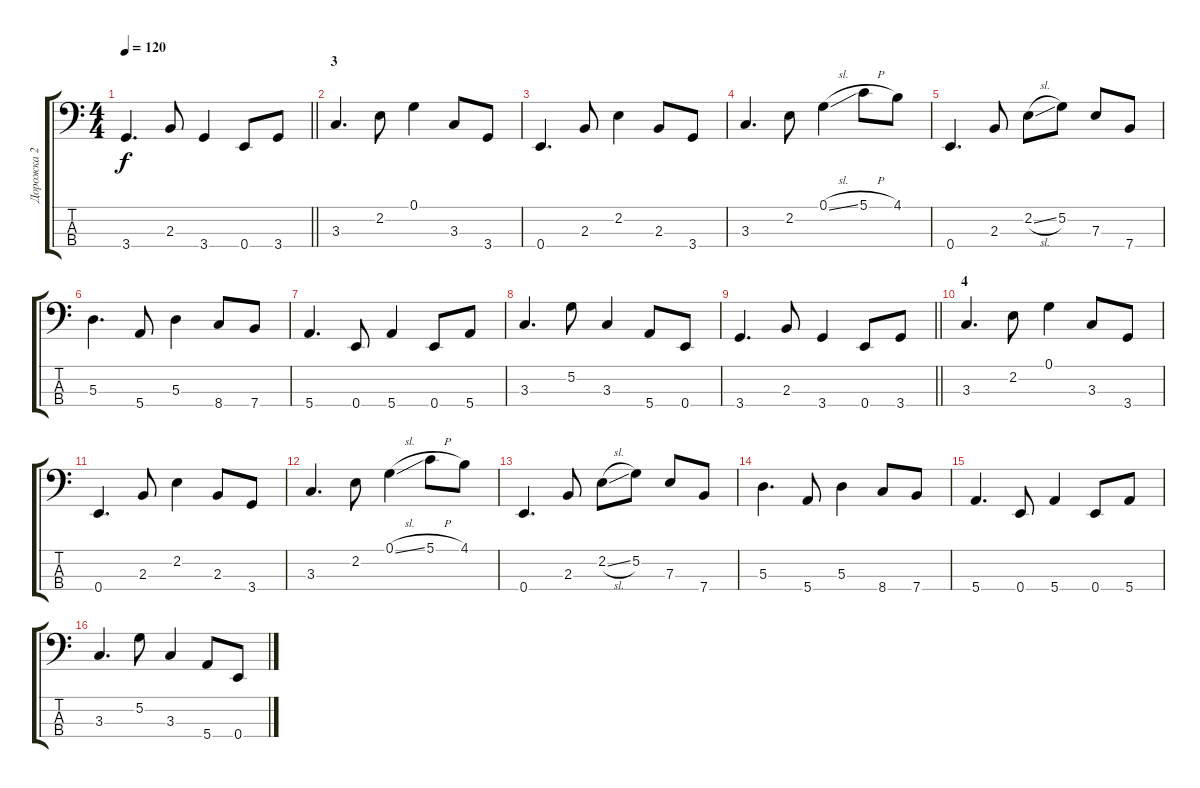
\track ("Дорожка 2" "Дорожка 2") {instrument electricbassfinger}
\staff {score tabs}
\tuning (G2 D2 A1 E1) {hide}
\ts (4 4)
\tempo 120
\clef f4
\barLineRight lightlight
\ks c
3.4.4{d dy f} 2.3.8 3.4.4 0.4.8 3.4.8 |
\section ("" "3")
3.3.4{d} 2.2.8 0.1.4 3.3.8 3.4.8 |
0.4.4{d} 2.3.8 2.2.4 2.3.8 3.4.8 |
3.3.4{d} 2.2.8 0.1{sl}.4 5.1{h}.8 4.1.8 |
0.4.4{d} 2.3.8 2.2{sl}.8 5.2.8 7.3.8 7.4.8 |
5.3.4{d} 5.4.8 5.3.4 8.4.8 7.4.8 |
5.4.4{d} 0.4.8 5.4.4 0.4.8 5.4.8 |
3.3.4{d} 5.2.8 3.3.4 5.4.8 0.4.8 |
\barLineRight lightlight
3.4.4{d} 2.3.8 3.4.4 0.4.8 3.4.8 |
\section ("" "4")
3.3.4{d} 2.2.8 0.1.4 3.3.8 3.4.8 |
0.4.4{d} 2.3.8 2.2.4 2.3.8 3.4.8 |
3.3.4{d} 2.2.8 0.1{sl}.4 5.1{h}.8 4.1.8 |
0.4.4{d} 2.3.8 2.2{sl}.8 5.2.8 7.3.8 7.4.8 |
5.3.4{d} 5.4.8 5.3.4 8.4.8 7.4.8 |
5.4.4{d} 0.4.8 5.4.4 0.4.8 5.4.8 |
3.3.4{d} 5.2.8 3.3.4 5.4.8 0.4.8
